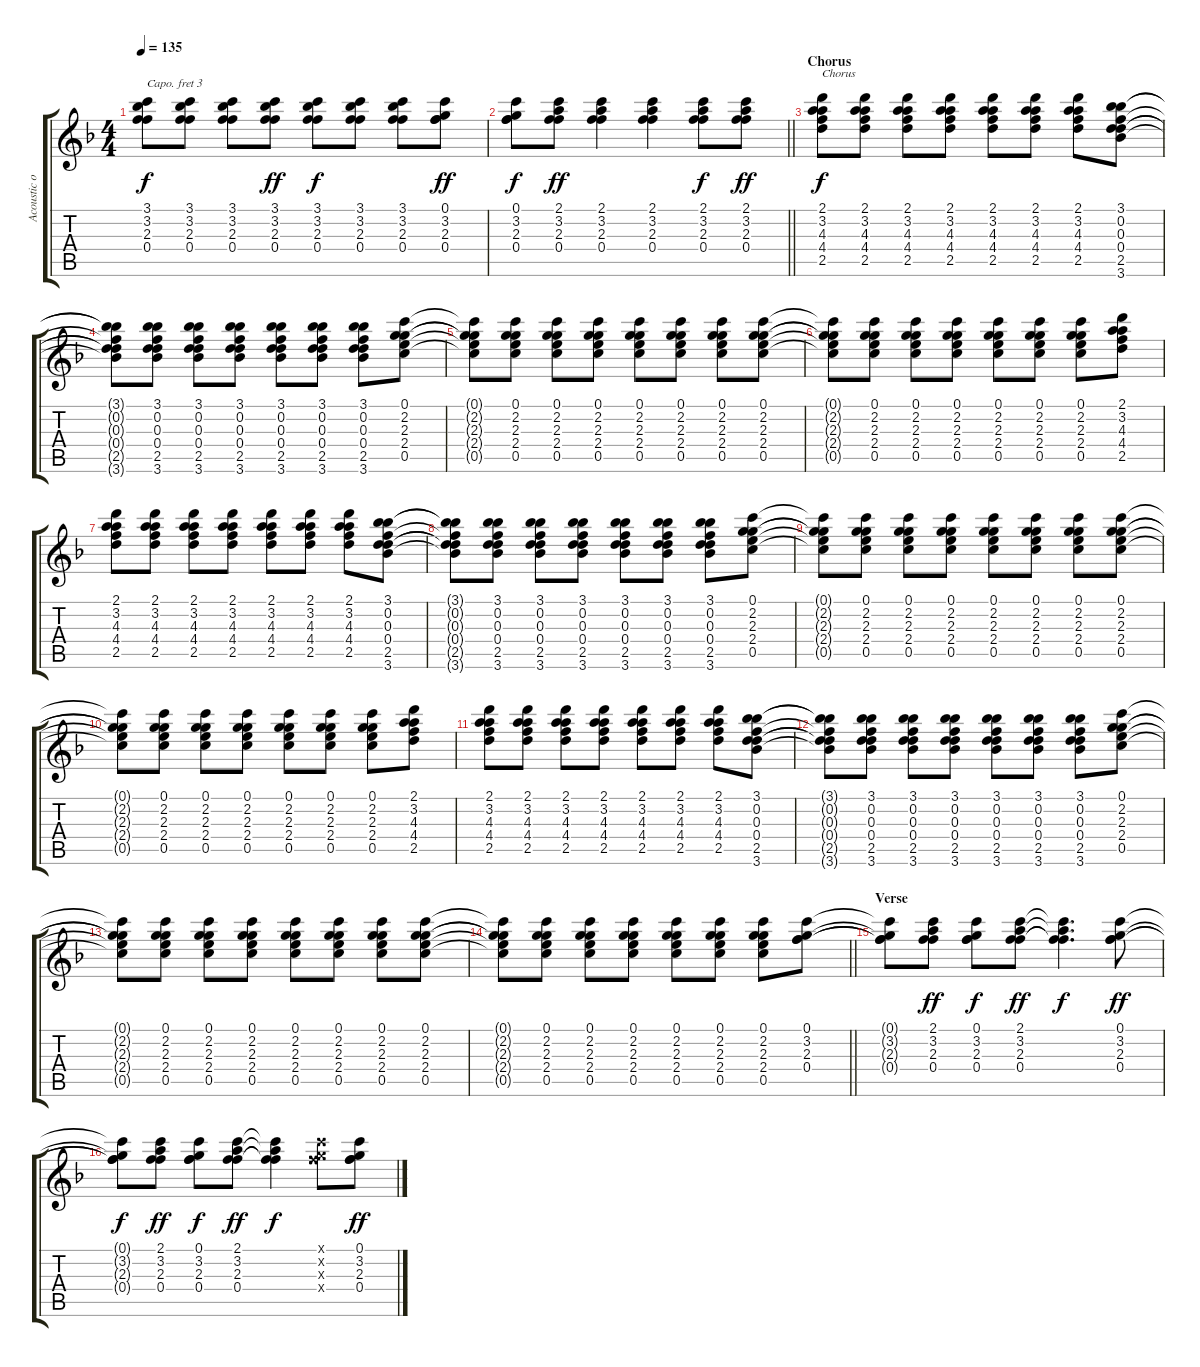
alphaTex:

\track ("Acoustic overdub" "Acoustic o") {instrument acousticguitarsteel}
\staff {score tabs}
\capo 3
\tuning (E4 B3 G4 D4 A3 E3) {hide}
\ts (4 4)
\tempo 135
\clef g2
\ks f
(3.1 3.2 2.3 0.4).8{dy f} (3.1 3.2 2.3 0.4).8 (3.1 3.2 2.3 0.4).8 (3.1 3.2 2.3 0.4).8{dy ff} (3.1 3.2 2.3 0.4).8{dy f} (3.1 3.2 2.3 0.4).8 (3.1 3.2 2.3 0.4).8 (0.1 3.2 2.3 0.4).8{dy ff} |
\barLineRight lightlight
(0.1 3.2 2.3 0.4).8{dy f} (2.1 3.2 2.3 0.4).8{dy ff} (2.1 3.2 2.3 0.4).4 (2.1 3.2 2.3 0.4).4 (2.1 3.2 2.3 0.4).8{dy f} (2.1 3.2 2.3 0.4).8{dy ff} |
\section ("" "Chorus")
(2.1 3.2 4.3 4.4 2.5).8{txt "Chorus" dy f} (2.1 3.2 4.3 4.4 2.5).8 (2.1 3.2 4.3 4.4 2.5).8 (2.1 3.2 4.3 4.4 2.5).8 (2.1 3.2 4.3 4.4 2.5).8 (2.1 3.2 4.3 4.4 2.5).8 (2.1 3.2 4.3 4.4 2.5).8 (3.1 0.2 0.3 0.4 2.5 3.6).8 |
(3.1{t} 0.2{t} 0.3{t} 0.4{t} 2.5{t} 3.6{t}).8 (3.1 0.2 0.3 0.4 2.5 3.6).8 (3.1 0.2 0.3 0.4 2.5 3.6).8 (3.1 0.2 0.3 0.4 2.5 3.6).8 (3.1 0.2 0.3 0.4 2.5 3.6).8 (3.1 0.2 0.3 0.4 2.5 3.6).8 (3.1 0.2 0.3 0.4 2.5 3.6).8 (0.1 2.2 2.3 2.4 0.5).8 |
(0.1{t} 2.2{t} 2.3{t} 2.4{t} 0.5{t}).8 (0.1 2.2 2.3 2.4 0.5).8 (0.1 2.2 2.3 2.4 0.5).8 (0.1 2.2 2.3 2.4 0.5).8 (0.1 2.2 2.3 2.4 0.5).8 (0.1 2.2 2.3 2.4 0.5).8 (0.1 2.2 2.3 2.4 0.5).8 (0.1 2.2 2.3 2.4 0.5).8 |
(0.1{t} 2.2{t} 2.3{t} 2.4{t} 0.5{t}).8 (0.1 2.2 2.3 2.4 0.5).8 (0.1 2.2 2.3 2.4 0.5).8 (0.1 2.2 2.3 2.4 0.5).8 (0.1 2.2 2.3 2.4 0.5).8 (0.1 2.2 2.3 2.4 0.5).8 (0.1 2.2 2.3 2.4 0.5).8 (2.1 3.2 4.3 4.4 2.5).8 |
(2.1 3.2 4.3 4.4 2.5).8 (2.1 3.2 4.3 4.4 2.5).8 (2.1 3.2 4.3 4.4 2.5).8 (2.1 3.2 4.3 4.4 2.5).8 (2.1 3.2 4.3 4.4 2.5).8 (2.1 3.2 4.3 4.4 2.5).8 (2.1 3.2 4.3 4.4 2.5).8 (3.1 0.2 0.3 0.4 2.5 3.6).8 |
(3.1{t} 0.2{t} 0.3{t} 0.4{t} 2.5{t} 3.6{t}).8 (3.1 0.2 0.3 0.4 2.5 3.6).8 (3.1 0.2 0.3 0.4 2.5 3.6).8 (3.1 0.2 0.3 0.4 2.5 3.6).8 (3.1 0.2 0.3 0.4 2.5 3.6).8 (3.1 0.2 0.3 0.4 2.5 3.6).8 (3.1 0.2 0.3 0.4 2.5 3.6).8 (0.1 2.2 2.3 2.4 0.5).8 |
(0.1{t} 2.2{t} 2.3{t} 2.4{t} 0.5{t}).8 (0.1 2.2 2.3 2.4 0.5).8 (0.1 2.2 2.3 2.4 0.5).8 (0.1 2.2 2.3 2.4 0.5).8 (0.1 2.2 2.3 2.4 0.5).8 (0.1 2.2 2.3 2.4 0.5).8 (0.1 2.2 2.3 2.4 0.5).8 (0.1 2.2 2.3 2.4 0.5).8 |
(0.1{t} 2.2{t} 2.3{t} 2.4{t} 0.5{t}).8 (0.1 2.2 2.3 2.4 0.5).8 (0.1 2.2 2.3 2.4 0.5).8 (0.1 2.2 2.3 2.4 0.5).8 (0.1 2.2 2.3 2.4 0.5).8 (0.1 2.2 2.3 2.4 0.5).8 (0.1 2.2 2.3 2.4 0.5).8 (2.1 3.2 4.3 4.4 2.5).8 |
(2.1 3.2 4.3 4.4 2.5).8 (2.1 3.2 4.3 4.4 2.5).8 (2.1 3.2 4.3 4.4 2.5).8 (2.1 3.2 4.3 4.4 2.5).8 (2.1 3.2 4.3 4.4 2.5).8 (2.1 3.2 4.3 4.4 2.5).8 (2.1 3.2 4.3 4.4 2.5).8 (3.1 0.2 0.3 0.4 2.5 3.6).8 |
(3.1{t} 0.2{t} 0.3{t} 0.4{t} 2.5{t} 3.6{t}).8 (3.1 0.2 0.3 0.4 2.5 3.6).8 (3.1 0.2 0.3 0.4 2.5 3.6).8 (3.1 0.2 0.3 0.4 2.5 3.6).8 (3.1 0.2 0.3 0.4 2.5 3.6).8 (3.1 0.2 0.3 0.4 2.5 3.6).8 (3.1 0.2 0.3 0.4 2.5 3.6).8 (0.1 2.2 2.3 2.4 0.5).8 |
(0.1{t} 2.2{t} 2.3{t} 2.4{t} 0.5{t}).8 (0.1 2.2 2.3 2.4 0.5).8 (0.1 2.2 2.3 2.4 0.5).8 (0.1 2.2 2.3 2.4 0.5).8 (0.1 2.2 2.3 2.4 0.5).8 (0.1 2.2 2.3 2.4 0.5).8 (0.1 2.2 2.3 2.4 0.5).8 (0.1 2.2 2.3 2.4 0.5).8 |
\barLineRight lightlight
(0.1{t} 2.2{t} 2.3{t} 2.4{t} 0.5{t}).8 (0.1 2.2 2.3 2.4 0.5).8 (0.1 2.2 2.3 2.4 0.5).8 (0.1 2.2 2.3 2.4 0.5).8 (0.1 2.2 2.3 2.4 0.5).8 (0.1 2.2 2.3 2.4 0.5).8 (0.1 2.2 2.3 2.4 0.5).8 (0.1 3.2 2.3 0.4).8 |
\section ("" "Verse")
(0.1{t} 3.2{t} 2.3{t} 0.4{t}).8 (2.1 3.2 2.3 0.4).8{dy ff} (0.1 3.2 2.3 0.4).8{dy f} (2.1 3.2 2.3 0.4).8{dy ff} (2.1{t} 3.2{t} 2.3{t} 0.4{t}).4{d dy f} (0.1 3.2 2.3 0.4).8{dy ff} |
(0.1{t} 3.2{t} 2.3{t} 0.4{t}).8{dy f} (2.1 3.2 2.3 0.4).8{dy ff} (0.1 3.2 2.3 0.4).8{dy f} (2.1 3.2 2.3 0.4).8{dy ff} (2.1{t} 3.2{t} 2.3{t} 0.4{t}).4{dy f} (0.1{x} 3.2{x} 2.3{x} 0.4{x}).8 (0.1 3.2 2.3 0.4).8{dy ff}
